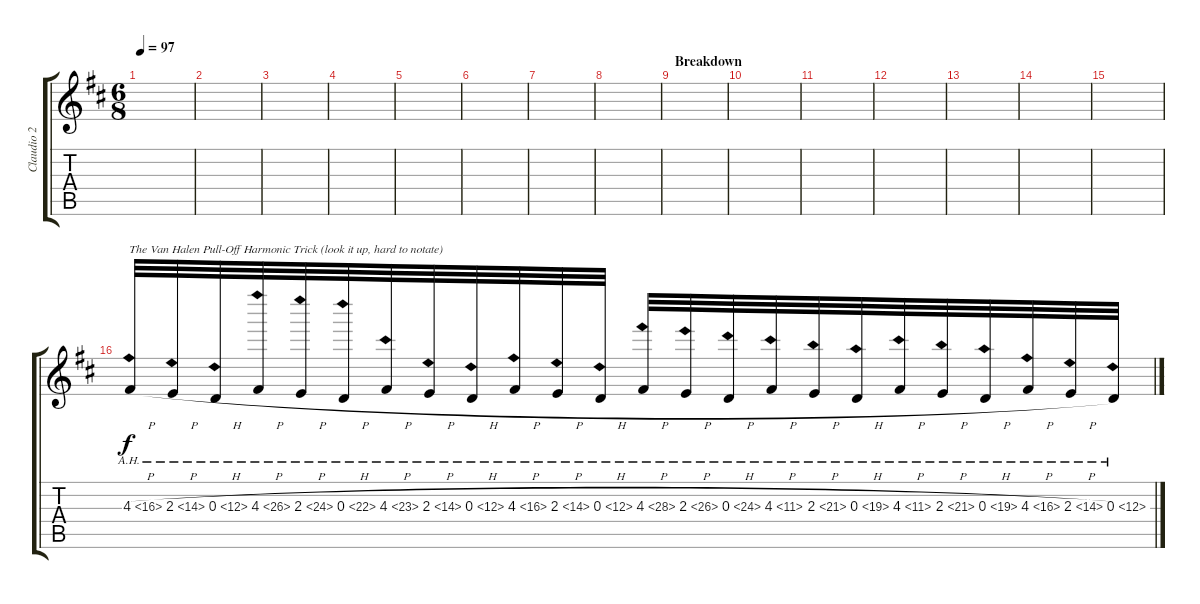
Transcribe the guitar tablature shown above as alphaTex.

\track ("Claudio 2" "Claudio 2") {instrument overdrivenguitar}
\staff {score tabs}
\tuning (B3 Gb3 D3 A2 E2 B1) {hide}
\ts (6 8)
\tempo 97
\clef g2
\ks bminor
|
|
|
|
|
|
|
|
\section ("" "Breakdown")
|
|
|
|
|
|
|
4.3{ah 12 h}.32{txt "The Van Halen Pull-Off Harmonic Trick (look it up, hard to notate)"} 2.3{ah 12 h}.32 0.3{ah 12 h}.32 4.3{ah 22 h}.32 2.3{ah 22 h}.32 0.3{ah 22 h}.32 4.3{ah 19 h}.32 2.3{ah 12 h}.32 0.3{ah 12 h}.32 4.3{ah 12 h}.32 2.3{ah 12 h}.32 0.3{ah 12 h}.32 4.3{ah 24 h}.32 2.3{ah 24 h}.32 0.3{ah 24 h}.32 4.3{ah 7 h}.32 2.3{ah 19 h}.32 0.3{ah 19 h}.32 4.3{ah 7 h}.32 2.3{ah 19 h}.32 0.3{ah 19 h}.32 4.3{ah 12 h}.32 2.3{ah 12 h}.32 0.3{ah 12}.32
